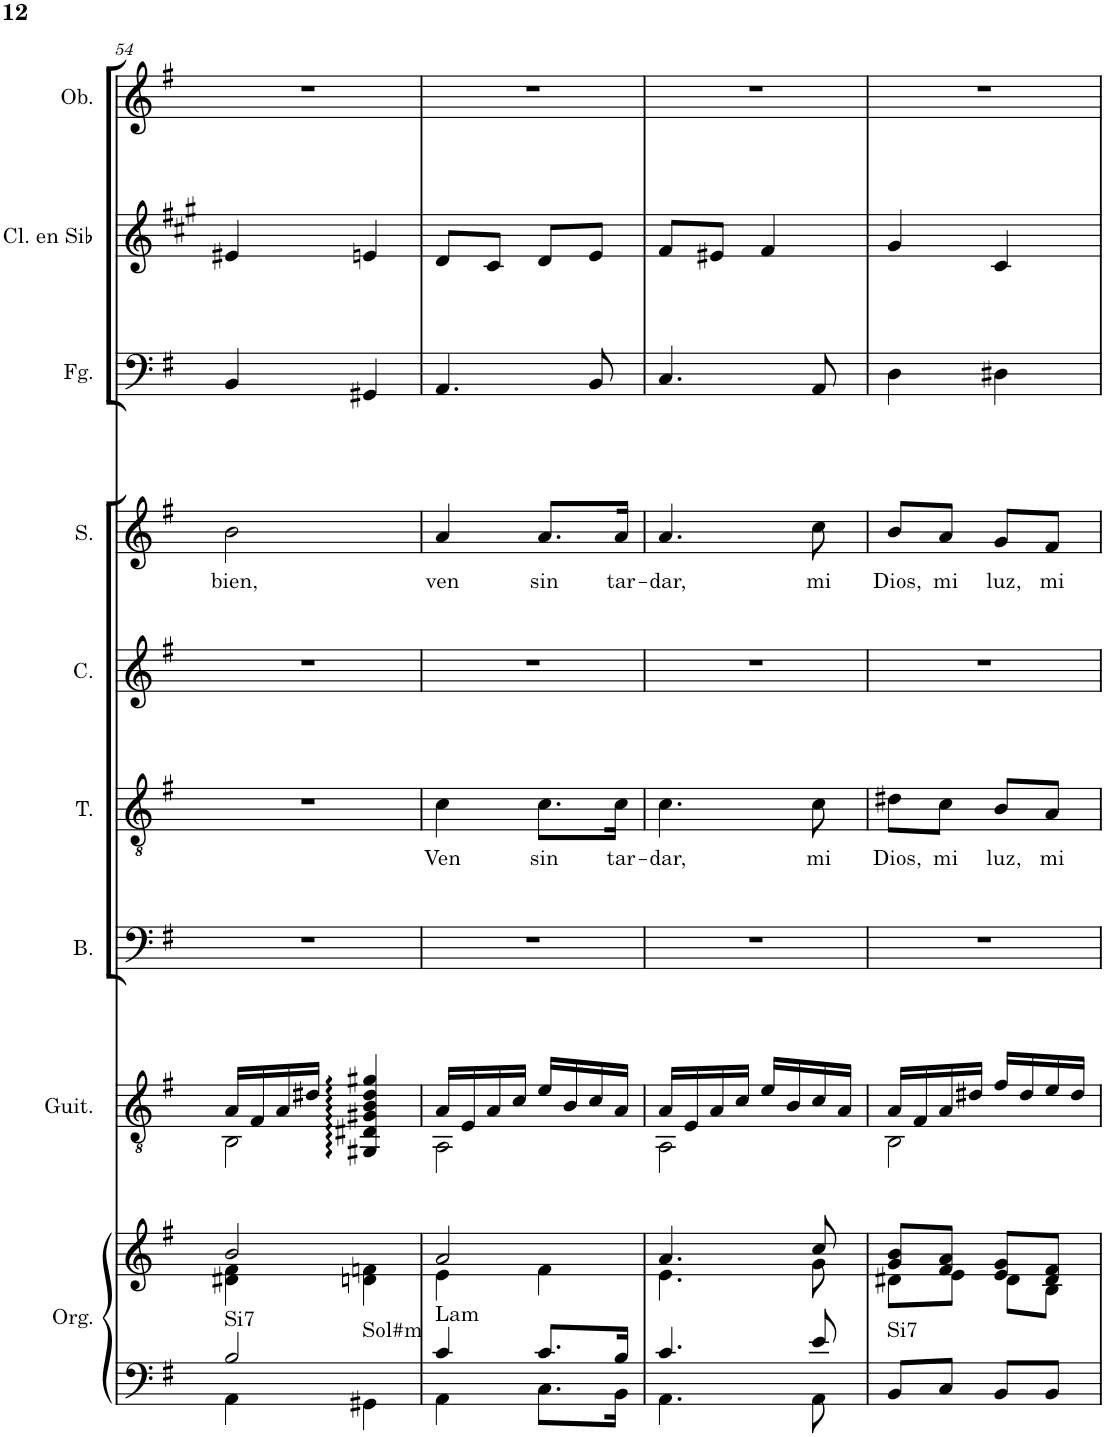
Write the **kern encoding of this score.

**kern	**kern	**harte	**kern	**harte	**kern	**kern	**text	**kern	**kern	**text	**kern	**kern	**kern
*part9	*part9	*part9	*part8	*part8	*part7	*part6	*part6	*part5	*part4	*part4	*part3	*part2	*part1
*staff10	*staff9	*	*staff8	*	*staff7	*staff6	*staff6	*staff5	*staff4	*staff4	*staff3	*staff2	*staff1
*I"Órgano	*	*	*I"Guitarra acústica	*	*I"Bajo	*I"Tenor	*	*I"Contralto	*I"Soprano	*	*I"Fagot	*I"Clarinete en Sib	*I"Oboe
*	*	*	*I'Guit.	*	*I'B.	*I'T.	*	*I'C.	*I'S.	*	*I'Fg.	*I'Cl. en Sib	*I'Ob.
!!LO:PB:g=z
*clefF4	*clefG2	*	*clefGv2	*	*clefF4	*clefGv2	*	*clefG2	*clefG2	*	*clefF4	*clefG2	*clefG2
*	*	*	*	*	*	*	*	*	*	*	*	*Trd1c2	*
*k[f#]	*k[f#]	*	*k[f#]	*	*k[f#]	*k[f#]	*	*k[f#]	*k[f#]	*	*k[f#]	*k[f#c#g#]	*k[f#]
*M2/4	*M2/4	*	*M2/4	*	*M2/4	*M2/4	*	*M2/4	*M2/4	*	*M2/4	*M2/4	*M2/4
=54	=54	=54	=54	=54	=54	=54	=54	=54	=54	=54	=54	=54	=54
*^	*^	*	*^	*	*	*	*	*	*	*	*	*	*
!	!	!	!	!LO:H:n=1:kt=Si7	!	!	!	!	!	!	!	!	!LO:LY:b	!	!	!
!	!	!	!	!LO:H:n=2:kt=Sol#m	!	!	!LO:H:kt=Si7	!	!	!	!	!	!	!	!	!
2B/	4AA\	2b/	4d#X\ 4f#\	N N	16A/LL	2BB\	N	2r	2r	.	2r	2b\	bien,	4BB/	4e#X/	2r
.	.	.	.	.	16F#/	.	.	.	.	.	.	.	.	.	.	.
.	.	.	.	.	16A/	.	.	.	.	.	.	.	.	.	.	.
.	.	.	.	.	16d#X/JJ	.	.	.	.	.	.	.	.	.	.	.
!	!	!	!	!	!	!	!LO:H:kt=Sol#m	!	!	!	!	!	!	!	!	!
.	4GG#X\	.	4dn\ 4fn\	.	4GG#X/ 4D#X/ 4G#X/ 4B/ 4d#/ 4g#X/	.	N	.	.	.	.	.	.	4GG#X/	4en/	.
=55	=55	=55	=55	=55	=55	=55	=55	=55	=55	=55	=55	=55	=55	=55	=55	=55
!	!	!	!	!LO:H:kt=Lam	!	!	!LO:H:kt=Lam	!	!	!LO:LY:b	!	!	!LO:LY:b	!	!	!
4c/	4AA\	2a/	4e\	N	16A/LL	2AA\	N	2r	4c\	Ven	2r	4a/	ven	4.AA/	8d/L	2r
.	.	.	.	.	16E/	.	.	.	.	.	.	.	.	.	.	.
.	.	.	.	.	16A/	.	.	.	.	.	.	.	.	.	8c#/J	.
.	.	.	.	.	16c/JJ	.	.	.	.	.	.	.	.	.	.	.
!	!	!	!	!	!	!	!	!	!	!LO:LY:b	!	!	!LO:LY:b	!	!	!
8.c/L	8.C\L	.	4f#\	.	16e/LL	.	.	.	8.c\L	sin	.	8.a/L	sin	.	8d/L	.
.	.	.	.	.	16B/	.	.	.	.	.	.	.	.	.	.	.
.	.	.	.	.	16c/	.	.	.	.	.	.	.	.	8BB/	8e/J	.
!	!	!	!	!	!	!	!	!	!	!LO:LY:b	!	!	!LO:LY:b	!	!	!
16B/Jk	16BB\Jk	.	.	.	16A/JJ	.	.	.	16c\Jk	tar-	.	16a/Jk	tar-	.	.	.
=56	=56	=56	=56	=56	=56	=56	=56	=56	=56	=56	=56	=56	=56	=56	=56	=56
!	!	!	!	!	!	!	!	!	!	!LO:LY:b	!	!	!LO:LY:b	!	!	!
4.c/	4.AA\	4.a/	4.e\	.	16A/LL	2AA\	.	2r	4.c\	-dar,	2r	4.a/	-dar,	4.C/	8f#/L	2r
.	.	.	.	.	16E/	.	.	.	.	.	.	.	.	.	.	.
.	.	.	.	.	16A/	.	.	.	.	.	.	.	.	.	8e#X/J	.
.	.	.	.	.	16c/JJ	.	.	.	.	.	.	.	.	.	.	.
.	.	.	.	.	16e/LL	.	.	.	.	.	.	.	.	.	4f#/	.
.	.	.	.	.	16B/	.	.	.	.	.	.	.	.	.	.	.
!	!	!	!	!	!	!	!	!	!	!LO:LY:b	!	!	!LO:LY:b	!	!	!
8e/	8AA\	8cc/	8g\	.	16c/	.	.	.	8c\	mi	.	8cc\	mi	8AA/	.	.
.	.	.	.	.	16A/JJ	.	.	.	.	.	.	.	.	.	.	.
*v	*v	*	*	*	*	*	*	*	*	*	*	*	*	*	*	*
=57	=57	=57	=57	=57	=57	=57	=57	=57	=57	=57	=57	=57	=57	=57	=57
!	!	!	!LO:H:kt=Si7	!	!	!LO:H:kt=Si7	!	!	!LO:LY:b	!	!	!LO:LY:b	!	!	!
8BB/L	8g/ 8b/L	8d#X\L	N	16A/LL	2BB\	N	2r	8d#X\L	Dios,	2r	8b/L	Dios,	4D\	4g#/	2r
.	.	.	.	16F#/	.	.	.	.	.	.	.	.	.	.	.
!	!	!	!	!	!	!	!	!	!LO:LY:b	!	!	!LO:LY:b	!	!	!
8C/J	8f#/ 8a/J	8e\J	.	16A/	.	.	.	8c\J	mi	.	8a/J	mi	.	.	.
.	.	.	.	16d#X/JJ	.	.	.	.	.	.	.	.	.	.	.
!	!	!	!	!	!	!	!	!	!LO:LY:b	!	!	!LO:LY:b	!	!	!
8BB/L	8e/ 8g/L	8d#\L	.	16f#/LL	.	.	.	8B/L	luz,	.	8g/L	luz,	4D#X\	4c#/	.
.	.	.	.	16d#/	.	.	.	.	.	.	.	.	.	.	.
!	!	!	!	!	!	!	!	!	!LO:LY:b	!	!	!LO:LY:b	!	!	!
8BB/J	8d#/ 8f#/J	8B\J	.	16e/	.	.	.	8A/J	mi	.	8f#/J	mi	.	.	.
.	.	.	.	16d#/JJ	.	.	.	.	.	.	.	.	.	.	.
*	*v	*v	*	*	*	*	*	*	*	*	*	*	*	*	*
*	*	*	*v	*v	*	*	*	*	*	*	*	*	*	*
=	=	=	=	=	=	=	=	=	=	=	=	=	=
*-	*-	*-	*-	*-	*-	*-	*-	*-	*-	*-	*-	*-	*-
